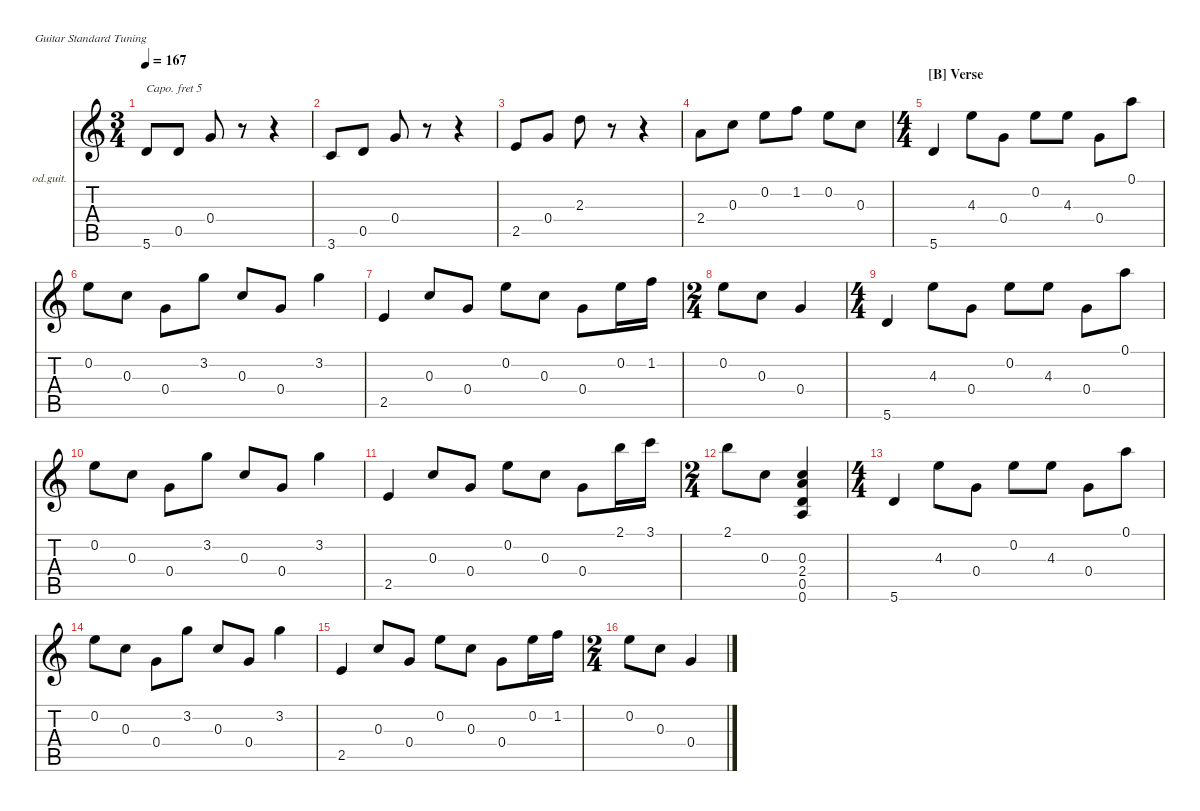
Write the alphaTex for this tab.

\hideDynamics
\bracketExtendMode nobrackets
\firstSystemTrackNameOrientation horizontal
\otherSystemsTrackNameOrientation horizontal
\track ("Main Gt." "od.guit.") {instrument overdrivenguitar}
\staff {score tabs}
\capo 5
\tuning (E4 B3 G3 D3 A2 E2)
\ts (3 4)
\tempo 167
\clef g2
\ks aminor
5.6.8{dy mf} 0.5.8 0.4.8 r.8 r.4 |
3.6.8 0.5.8 0.4.8 r.8 r.4 |
2.5.8 0.4.8 2.3.8 r.8 r.4 |
2.4.8 0.3.8 0.2.8 1.2.8 0.2.8 0.3.8 |
\ts (4 4)
\section ("B" "Verse")
5.6.4 4.3.8 0.4.8 0.2.8 4.3.8 0.4.8 0.1.8 |
0.2.8 0.3.8 0.4.8 3.2.8 0.3.8 0.4.8 3.2.4 |
2.5.4 0.3.8 0.4.8 0.2.8 0.3.8 0.4.8 0.2.16 1.2.16 |
\ts (2 4)
0.2.8 0.3.8 0.4.4 |
\ts (4 4)
5.6.4 4.3.8 0.4.8 0.2.8 4.3.8 0.4.8 0.1.8 |
0.2.8 0.3.8 0.4.8 3.2.8 0.3.8 0.4.8 3.2.4 |
2.5.4 0.3.8 0.4.8 0.2.8 0.3.8 0.4.8 2.1.16 3.1.16 |
\ts (2 4)
2.1.8 0.3.8 (2.4 0.5 0.6 0.3).4 |
\ts (4 4)
5.6.4 4.3.8 0.4.8 0.2.8 4.3.8 0.4.8 0.1.8 |
0.2.8 0.3.8 0.4.8 3.2.8 0.3.8 0.4.8 3.2.4 |
2.5.4 0.3.8 0.4.8 0.2.8 0.3.8 0.4.8 0.2.16 1.2.16 |
\ts (2 4)
0.2.8 0.3.8 0.4.4
